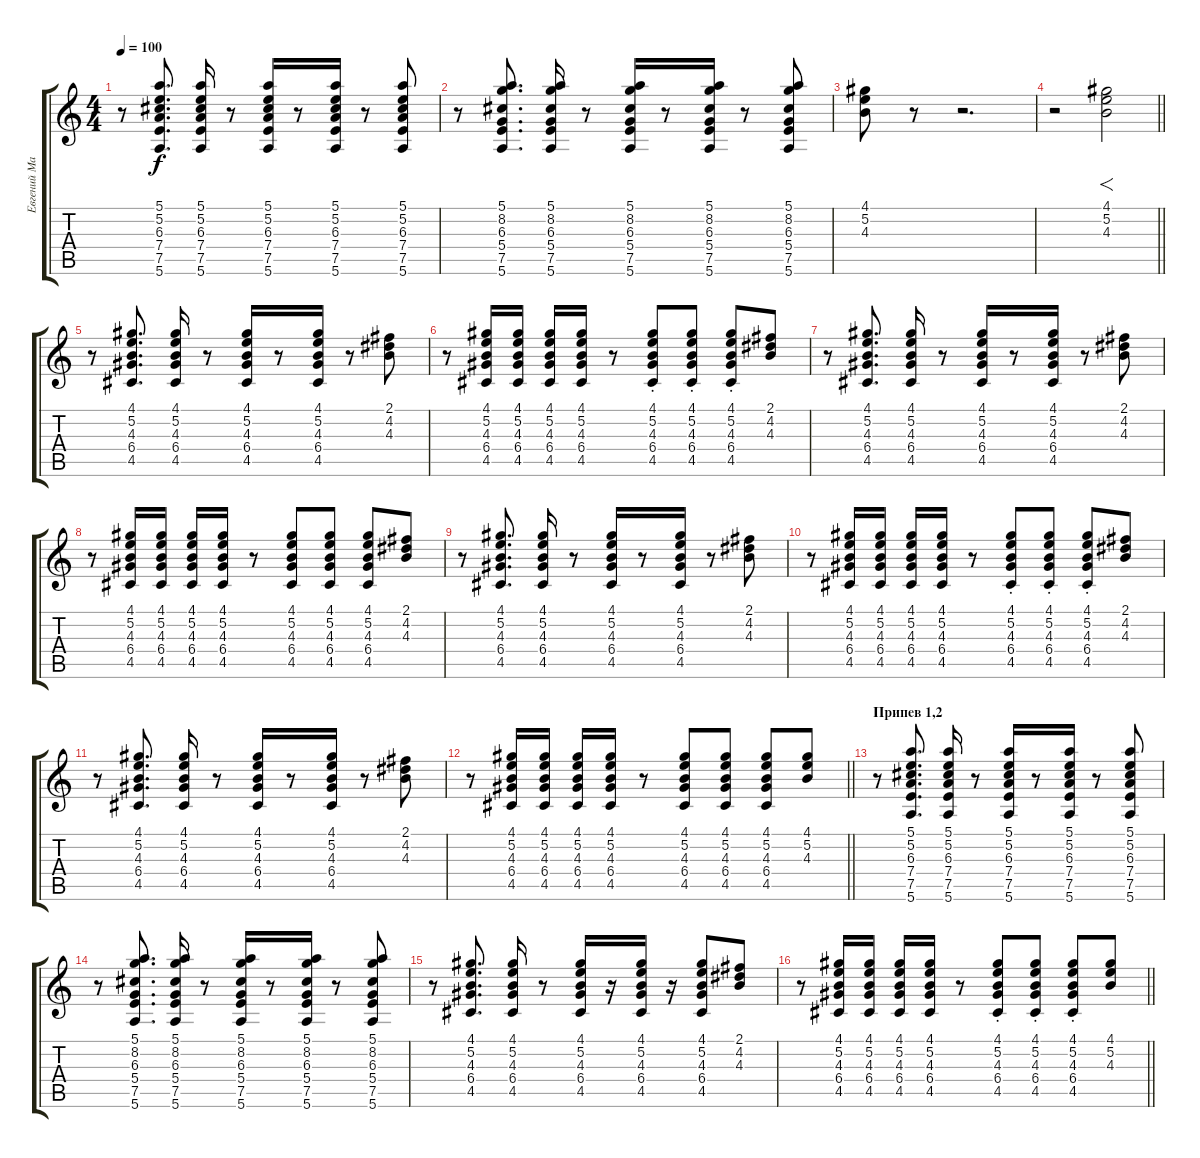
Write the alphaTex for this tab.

\track ("Евгений Маргулис" "Евгений Ма") {instrument overdrivenguitar}
\staff {score tabs}
\tuning (E4 B3 G3 D3 A2 E2) {hide}
\ts (4 4)
\tempo 100
\clef g2
\ks c
r.8{dy f} (5.1 5.2 6.3 7.4 7.5 5.6).8{d} (5.1 5.2 6.3 7.4 7.5 5.6).16 r.8 (5.1 5.2 6.3 7.4 7.5 5.6).16 r.8 (5.1 5.2 6.3 7.4 7.5 5.6).16 r.8 (5.1 5.2 6.3 7.4 7.5 5.6).8 |
r.8 (5.1 8.2 6.3 5.4 7.5 5.6).8{d} (5.1 8.2 6.3 5.4 7.5 5.6).16 r.8 (5.1 8.2 6.3 5.4 7.5 5.6).16 r.8 (5.1 8.2 6.3 5.4 7.5 5.6).16 r.8 (5.1 8.2 6.3 5.4 7.5 5.6).8 |
(4.1 5.2 4.3).8 r.8 r.2{d} |
\barLineRight lightlight
r.2{volume 16 instrument reversecymbal} (4.1 5.2 4.3).2{f instrument reversecymbal} |
r.8{volume 9 instrument overdrivenguitar} (4.1 5.2 4.3 6.4 4.5).8{d} (4.1 5.2 4.3 6.4 4.5).16 r.8 (4.1 5.2 4.3 6.4 4.5).16 r.8 (4.1 5.2 4.3 6.4 4.5).16 r.8 (2.1 4.2 4.3).8 |
r.8 (4.1 5.2 4.3 6.4 4.5).16 (4.1 5.2 4.3 6.4 4.5).16 (4.1 5.2 4.3 6.4 4.5).16 (4.1 5.2 4.3 6.4 4.5).16 r.8 (4.1{st} 5.2{st} 4.3{st} 6.4{st} 4.5{st}).8 (4.1{st} 5.2{st} 4.3{st} 6.4{st} 4.5{st}).8 (4.1{st} 5.2{st} 4.3{st} 6.4{st} 4.5{st}).8 (2.1 4.2 4.3).8 |
r.8 (4.1 5.2 4.3 6.4 4.5).8{d} (4.1 5.2 4.3 6.4 4.5).16 r.8 (4.1 5.2 4.3 6.4 4.5).16 r.8 (4.1 5.2 4.3 6.4 4.5).16 r.8 (2.1 4.2 4.3).8 |
r.8 (4.1 5.2 4.3 6.4 4.5).16 (4.1 5.2 4.3 6.4 4.5).16 (4.1 5.2 4.3 6.4 4.5).16 (4.1 5.2 4.3 6.4 4.5).16 r.8 (4.1 5.2 4.3 6.4 4.5).8 (4.1 5.2 4.3 6.4 4.5).8 (4.1 5.2 4.3 6.4 4.5).8 (2.1 4.2 4.3).8 |
r.8 (4.1 5.2 4.3 6.4 4.5).8{d} (4.1 5.2 4.3 6.4 4.5).16 r.8 (4.1 5.2 4.3 6.4 4.5).16 r.8 (4.1 5.2 4.3 6.4 4.5).16 r.8 (2.1 4.2 4.3).8 |
r.8 (4.1 5.2 4.3 6.4 4.5).16 (4.1 5.2 4.3 6.4 4.5).16 (4.1 5.2 4.3 6.4 4.5).16 (4.1 5.2 4.3 6.4 4.5).16 r.8 (4.1{st} 5.2{st} 4.3{st} 6.4{st} 4.5{st}).8 (4.1{st} 5.2{st} 4.3{st} 6.4{st} 4.5{st}).8 (4.1{st} 5.2{st} 4.3{st} 6.4{st} 4.5{st}).8 (2.1 4.2 4.3).8 |
r.8 (4.1 5.2 4.3 6.4 4.5).8{d} (4.1 5.2 4.3 6.4 4.5).16 r.8 (4.1 5.2 4.3 6.4 4.5).16 r.8 (4.1 5.2 4.3 6.4 4.5).16 r.8 (2.1 4.2 4.3).8 |
\barLineRight lightlight
r.8 (4.1 5.2 4.3 6.4 4.5).16 (4.1 5.2 4.3 6.4 4.5).16 (4.1 5.2 4.3 6.4 4.5).16 (4.1 5.2 4.3 6.4 4.5).16 r.8 (4.1 5.2 4.3 6.4 4.5).8 (4.1 5.2 4.3 6.4 4.5).8 (4.1 5.2 4.3 6.4 4.5).8 (4.1 5.2 4.3).8 |
\section ("" "Припев 1,2")
r.8 (5.1 5.2 6.3 7.4 7.5 5.6).8{d} (5.1 5.2 6.3 7.4 7.5 5.6).16 r.8 (5.1 5.2 6.3 7.4 7.5 5.6).16 r.8 (5.1 5.2 6.3 7.4 7.5 5.6).16 r.8 (5.1 5.2 6.3 7.4 7.5 5.6).8 |
r.8 (5.1 8.2 6.3 5.4 7.5 5.6).8{d} (5.1 8.2 6.3 5.4 7.5 5.6).16 r.8 (5.1 8.2 6.3 5.4 7.5 5.6).16 r.8 (5.1 8.2 6.3 5.4 7.5 5.6).16 r.8 (5.1 8.2 6.3 5.4 7.5 5.6).8 |
r.8 (4.1 5.2 4.3 6.4 4.5).8{d} (4.1 5.2 4.3 6.4 4.5).16 r.8 (4.1 5.2 4.3 6.4 4.5).16 r.16 (4.1 5.2 4.3 6.4 4.5).16 r.16 (4.1 5.2 4.3 6.4 4.5).8 (2.1 4.2 4.3).8 |
\barLineRight lightlight
r.8 (4.1 5.2 4.3 6.4 4.5).16 (4.1 5.2 4.3 6.4 4.5).16 (4.1 5.2 4.3 6.4 4.5).16 (4.1 5.2 4.3 6.4 4.5).16 r.8 (4.1{st} 5.2{st} 4.3{st} 6.4{st} 4.5{st}).8 (4.1{st} 5.2{st} 4.3{st} 6.4{st} 4.5{st}).8 (4.1{st} 5.2{st} 4.3{st} 6.4{st} 4.5{st}).8 (4.1 5.2 4.3).8
